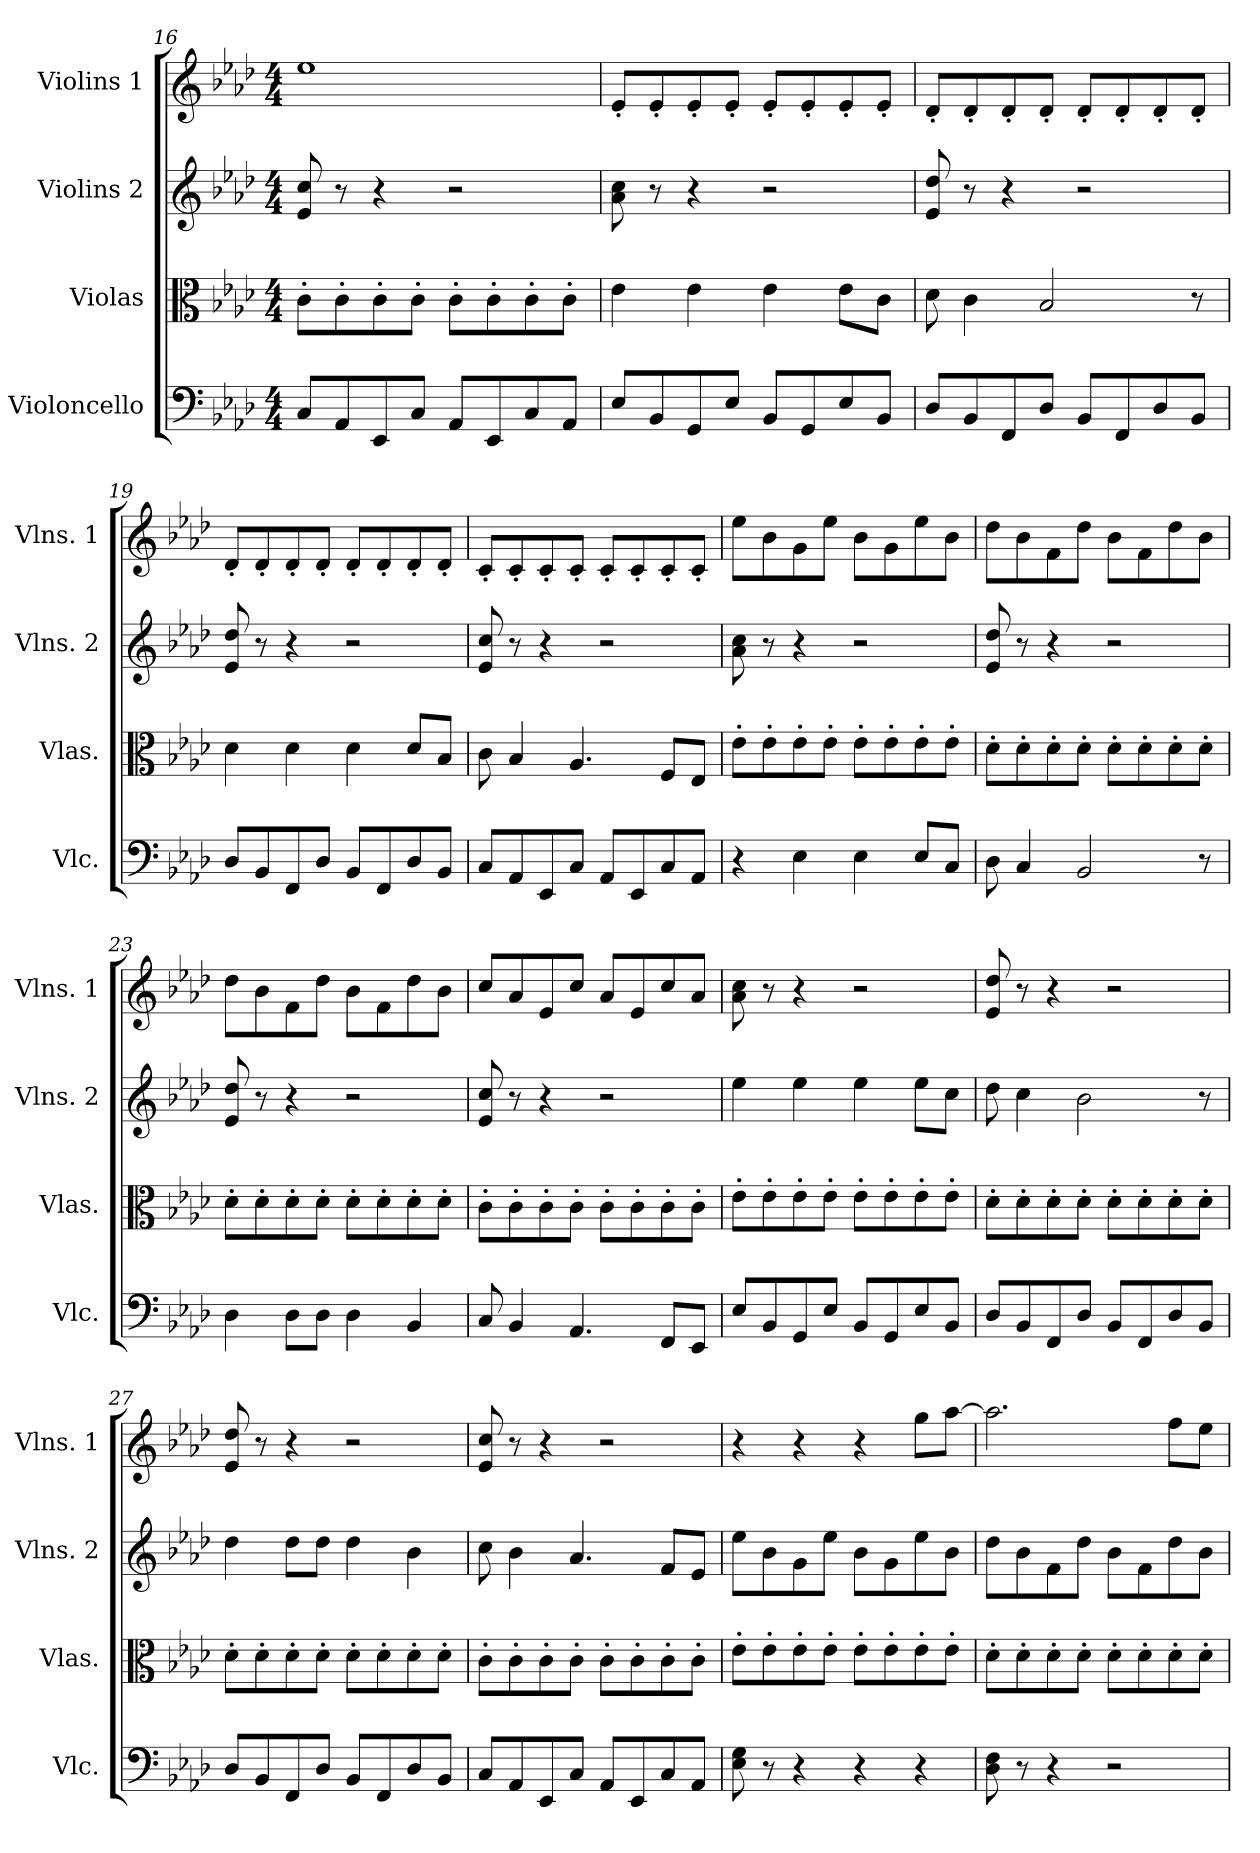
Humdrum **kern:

**kern	**kern	**kern	**kern
*part4	*part3	*part2	*part1
*staff4	*staff3	*staff2	*staff1
*I"Violoncello	*I"Violas	*I"Violins 2	*I"Violins 1
*I'Vlc.	*I'Vlas.	*I'Vlns. 2	*I'Vlns. 1
*clefF4	*clefC3	*clefG2	*clefG2
*k[b-e-a-d-]	*k[b-e-a-d-]	*k[b-e-a-d-]	*k[b-e-a-d-]
*A-:	*A-:	*A-:	*A-:
*M4/4	*M4/4	*M4/4	*M4/4
=16	=16	=16	=16
8C/L	8c'\L	8e-/ 8cc/	1ee-
8AA-/	8c'\	8r	.
8EE-/	8c'\	4r	.
8C/J	8c'\J	.	.
8AA-/L	8c'\L	2r	.
8EE-/	8c'\	.	.
8C/	8c'\	.	.
8AA-/J	8c'\J	.	.
!!LO:LB:g=z
=17	=17	=17	=17
8E-/L	4e-\	8a-\ 8cc\	8e-'/L
8BB-/	.	8r	8e-'/
8GG/	4e-\	4r	8e-'/
8E-/J	.	.	8e-'/J
8BB-/L	4e-\	2r	8e-'/L
8GG/	.	.	8e-'/
8E-/	8e-\L	.	8e-'/
8BB-/J	8c\J	.	8e-'/J
=18	=18	=18	=18
8D-/L	8d-\	8e-/ 8dd-/	8d-'/L
8BB-/	4c\	8r	8d-'/
8FF/	.	4r	8d-'/
8D-/J	2B-/	.	8d-'/J
8BB-/L	.	2r	8d-'/L
8FF/	.	.	8d-'/
8D-/	.	.	8d-'/
8BB-/J	8r	.	8d-'/J
=19	=19	=19	=19
8D-/L	4d-\	8e-/ 8dd-/	8d-'/L
8BB-/	.	8r	8d-'/
8FF/	4d-\	4r	8d-'/
8D-/J	.	.	8d-'/J
8BB-/L	4d-\	2r	8d-'/L
8FF/	.	.	8d-'/
8D-/	8d-/L	.	8d-'/
8BB-/J	8B-/J	.	8d-'/J
=20	=20	=20	=20
8C/L	8c\	8e-/ 8cc/	8c'/L
8AA-/	4B-/	8r	8c'/
8EE-/	.	4r	8c'/
8C/J	4.A-/	.	8c'/J
8AA-/L	.	2r	8c'/L
8EE-/	.	.	8c'/
8C/	8F/L	.	8c'/
8AA-/J	8E-/J	.	8c'/J
!!LO:PB:g=z
=21	=21	=21	=21
4r	8e-'\L	8a-\ 8cc\	8ee-\L
.	8e-'\	8r	8b-\
4E-\	8e-'\	4r	8g\
.	8e-'\J	.	8ee-\J
4E-\	8e-'\L	2r	8b-\L
.	8e-'\	.	8g\
8E-/L	8e-'\	.	8ee-\
8C/J	8e-'\J	.	8b-\J
=22	=22	=22	=22
8D-\	8d-'\L	8e-/ 8dd-/	8dd-\L
4C/	8d-'\	8r	8b-\
.	8d-'\	4r	8f\
2BB-/	8d-'\J	.	8dd-\J
.	8d-'\L	2r	8b-\L
.	8d-'\	.	8f\
.	8d-'\	.	8dd-\
8r	8d-'\J	.	8b-\J
=23	=23	=23	=23
4D-\	8d-'\L	8e-/ 8dd-/	8dd-\L
.	8d-'\	8r	8b-\
8D-\L	8d-'\	4r	8f\
8D-\J	8d-'\J	.	8dd-\J
4D-\	8d-'\L	2r	8b-\L
.	8d-'\	.	8f\
4BB-/	8d-'\	.	8dd-\
.	8d-'\J	.	8b-\J
=24	=24	=24	=24
8C/	8c'\L	8e-/ 8cc/	8cc/L
4BB-/	8c'\	8r	8a-/
.	8c'\	4r	8e-/
4.AA-/	8c'\J	.	8cc/J
.	8c'\L	2r	8a-/L
.	8c'\	.	8e-/
8FF/L	8c'\	.	8cc/
8EE-/J	8c'\J	.	8a-/J
!!LO:LB:g=z
=25	=25	=25	=25
8E-/L	8e-'\L	4ee-\	8a-\ 8cc\
8BB-/	8e-'\	.	8r
8GG/	8e-'\	4ee-\	4r
8E-/J	8e-'\J	.	.
8BB-/L	8e-'\L	4ee-\	2r
8GG/	8e-'\	.	.
8E-/	8e-'\	8ee-\L	.
8BB-/J	8e-'\J	8cc\J	.
=26	=26	=26	=26
8D-/L	8d-'\L	8dd-\	8e-/ 8dd-/
8BB-/	8d-'\	4cc\	8r
8FF/	8d-'\	.	4r
8D-/J	8d-'\J	2b-\	.
8BB-/L	8d-'\L	.	2r
8FF/	8d-'\	.	.
8D-/	8d-'\	.	.
8BB-/J	8d-'\J	8r	.
=27	=27	=27	=27
8D-/L	8d-'\L	4dd-\	8e-/ 8dd-/
8BB-/	8d-'\	.	8r
8FF/	8d-'\	8dd-\L	4r
8D-/J	8d-'\J	8dd-\J	.
8BB-/L	8d-'\L	4dd-\	2r
8FF/	8d-'\	.	.
8D-/	8d-'\	4b-\	.
8BB-/J	8d-'\J	.	.
=28	=28	=28	=28
8C/L	8c'\L	8cc\	8e-/ 8cc/
8AA-/	8c'\	4b-\	8r
8EE-/	8c'\	.	4r
8C/J	8c'\J	4.a-/	.
8AA-/L	8c'\L	.	2r
8EE-/	8c'\	.	.
8C/	8c'\	8f/L	.
8AA-/J	8c'\J	8e-/J	.
!!LO:LB:g=z
=29	=29	=29	=29
8E-\ 8G\	8e-'\L	8ee-\L	4r
8r	8e-'\	8b-\	.
4r	8e-'\	8g\	4r
.	8e-'\J	8ee-\J	.
4r	8e-'\L	8b-\L	4r
.	8e-'\	8g\	.
4r	8e-'\	8ee-\	8gg\L
.	8e-'\J	8b-\J	[8aa-\J
=30	=30	=30	=30
8D-\ 8F\	8d-'\L	8dd-\L	2.aa-\]
8r	8d-'\	8b-\	.
4r	8d-'\	8f\	.
.	8d-'\J	8dd-\J	.
2r	8d-'\L	8b-\L	.
.	8d-'\	8f\	.
.	8d-'\	8dd-\	8ff\L
.	8d-'\J	8b-\J	8ee-\J
=	=	=	=
*-	*-	*-	*-
